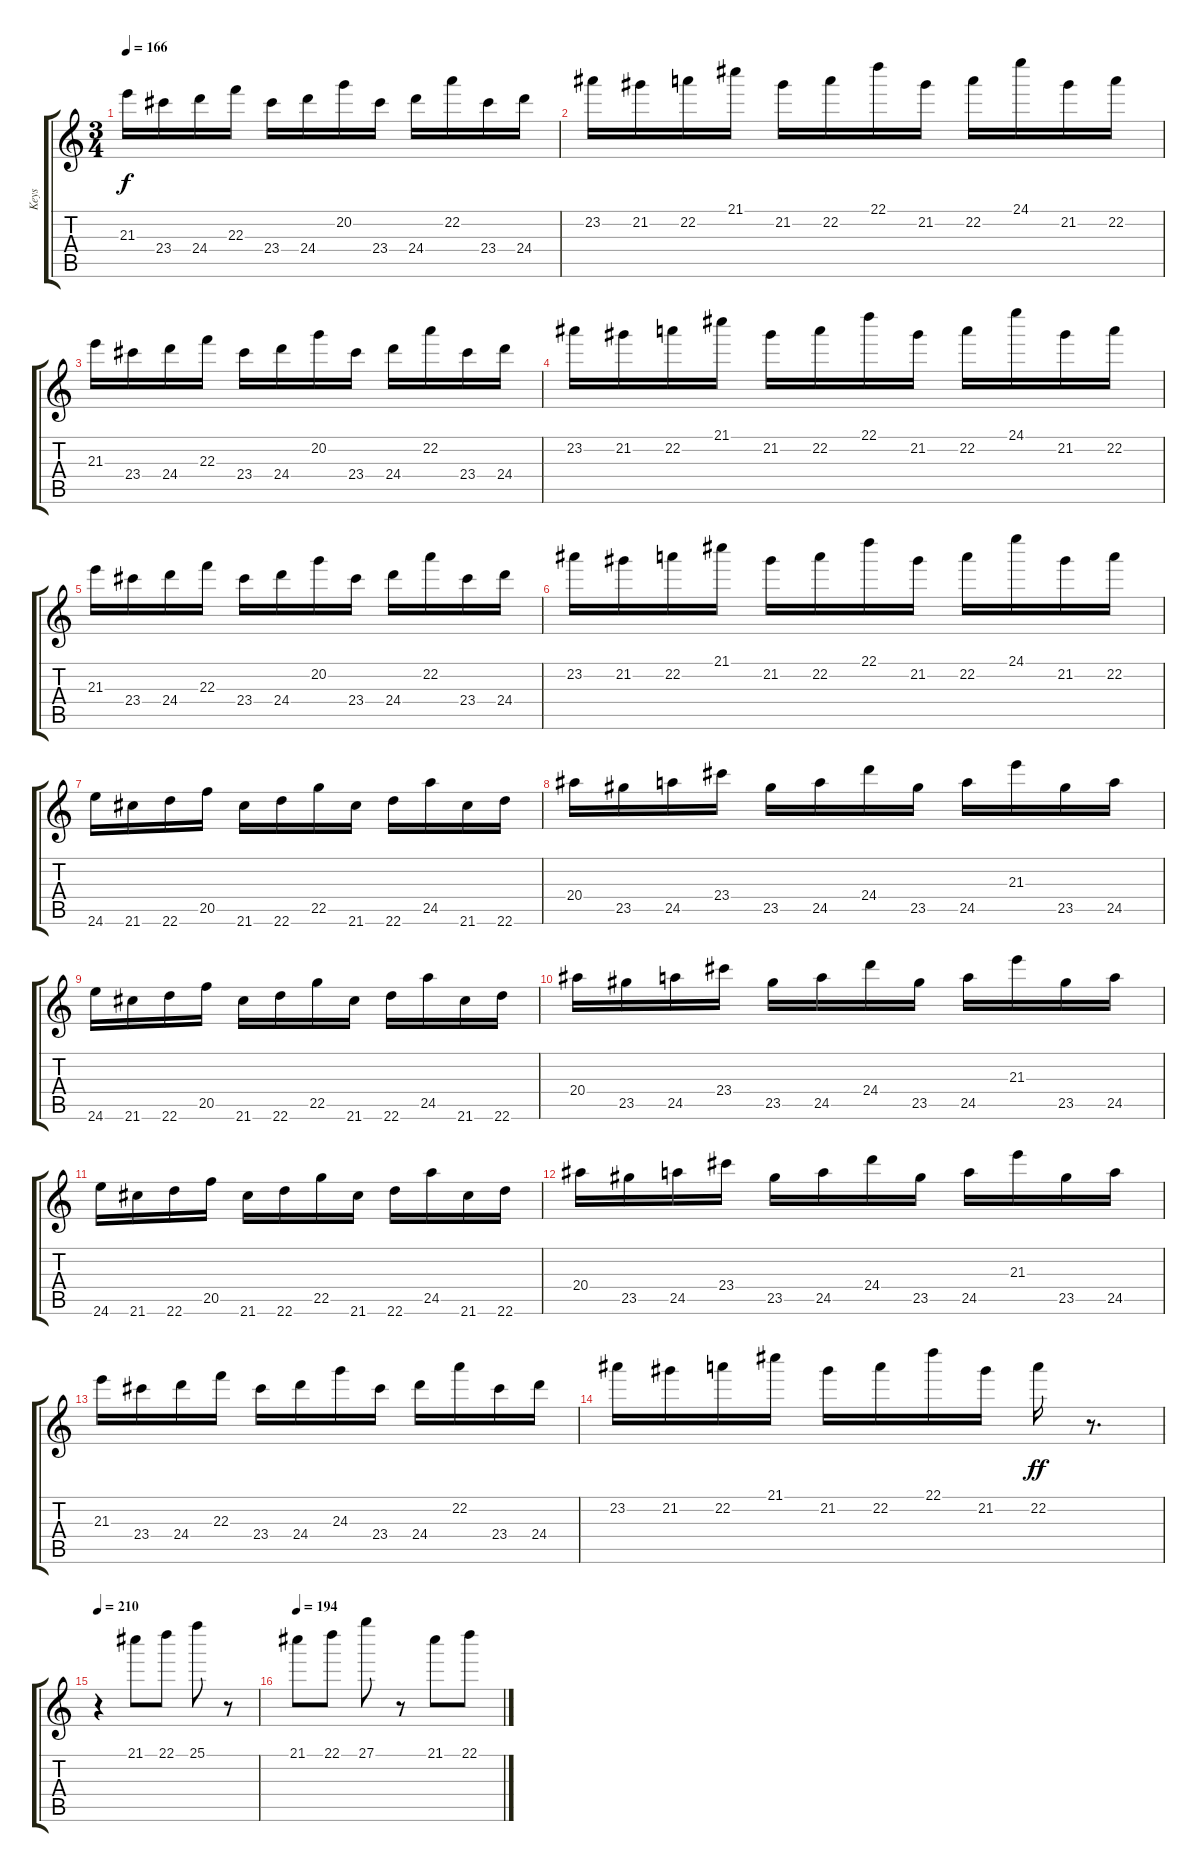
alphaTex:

\track ("Keys" "Keys") {instrument synthbass1}
\staff {score tabs}
\tuning (E4 B3 G3 D3 A2 E2) {hide}
\ts (3 4)
\tempo 166
\clef g2
\ks c
21.3.16{dy f} 23.4.16 24.4.16 22.3.16 23.4.16 24.4.16 20.2.16 23.4.16 24.4.16 22.2.16 23.4.16 24.4.16 |
23.2.16 21.2.16 22.2.16 21.1.16 21.2.16 22.2.16 22.1.16 21.2.16 22.2.16 24.1.16 21.2.16 22.2.16 |
21.3.16 23.4.16 24.4.16 22.3.16 23.4.16 24.4.16 20.2.16 23.4.16 24.4.16 22.2.16 23.4.16 24.4.16 |
23.2.16 21.2.16 22.2.16 21.1.16 21.2.16 22.2.16 22.1.16 21.2.16 22.2.16 24.1.16 21.2.16 22.2.16 |
21.3.16 23.4.16 24.4.16 22.3.16 23.4.16 24.4.16 20.2.16 23.4.16 24.4.16 22.2.16 23.4.16 24.4.16 |
23.2.16 21.2.16 22.2.16 21.1.16 21.2.16 22.2.16 22.1.16 21.2.16 22.2.16 24.1.16 21.2.16 22.2.16 |
24.6.16 21.6.16 22.6.16 20.5.16 21.6.16 22.6.16 22.5.16 21.6.16 22.6.16 24.5.16 21.6.16 22.6.16 |
20.4.16 23.5.16 24.5.16 23.4.16 23.5.16 24.5.16 24.4.16 23.5.16 24.5.16 21.3.16 23.5.16 24.5.16 |
24.6.16 21.6.16 22.6.16 20.5.16 21.6.16 22.6.16 22.5.16 21.6.16 22.6.16 24.5.16 21.6.16 22.6.16 |
20.4.16 23.5.16 24.5.16 23.4.16 23.5.16 24.5.16 24.4.16 23.5.16 24.5.16 21.3.16 23.5.16 24.5.16 |
24.6.16 21.6.16 22.6.16 20.5.16 21.6.16 22.6.16 22.5.16 21.6.16 22.6.16 24.5.16 21.6.16 22.6.16 |
20.4.16 23.5.16 24.5.16 23.4.16 23.5.16 24.5.16 24.4.16 23.5.16 24.5.16 21.3.16 23.5.16 24.5.16 |
21.3.16 23.4.16 24.4.16 22.3.16 23.4.16 24.4.16 24.3.16 23.4.16 24.4.16 22.2.16 23.4.16 24.4.16 |
23.2.16 21.2.16 22.2.16 21.1.16 21.2.16 22.2.16 22.1.16 21.2.16 22.2.16{dy ff} r.8{d} |
\tempo 210
r.4 21.1.8 22.1.8 25.1.8 r.8 |
\tempo 194
21.1.8 22.1.8 27.1.8 r.8 21.1.8 22.1.8
